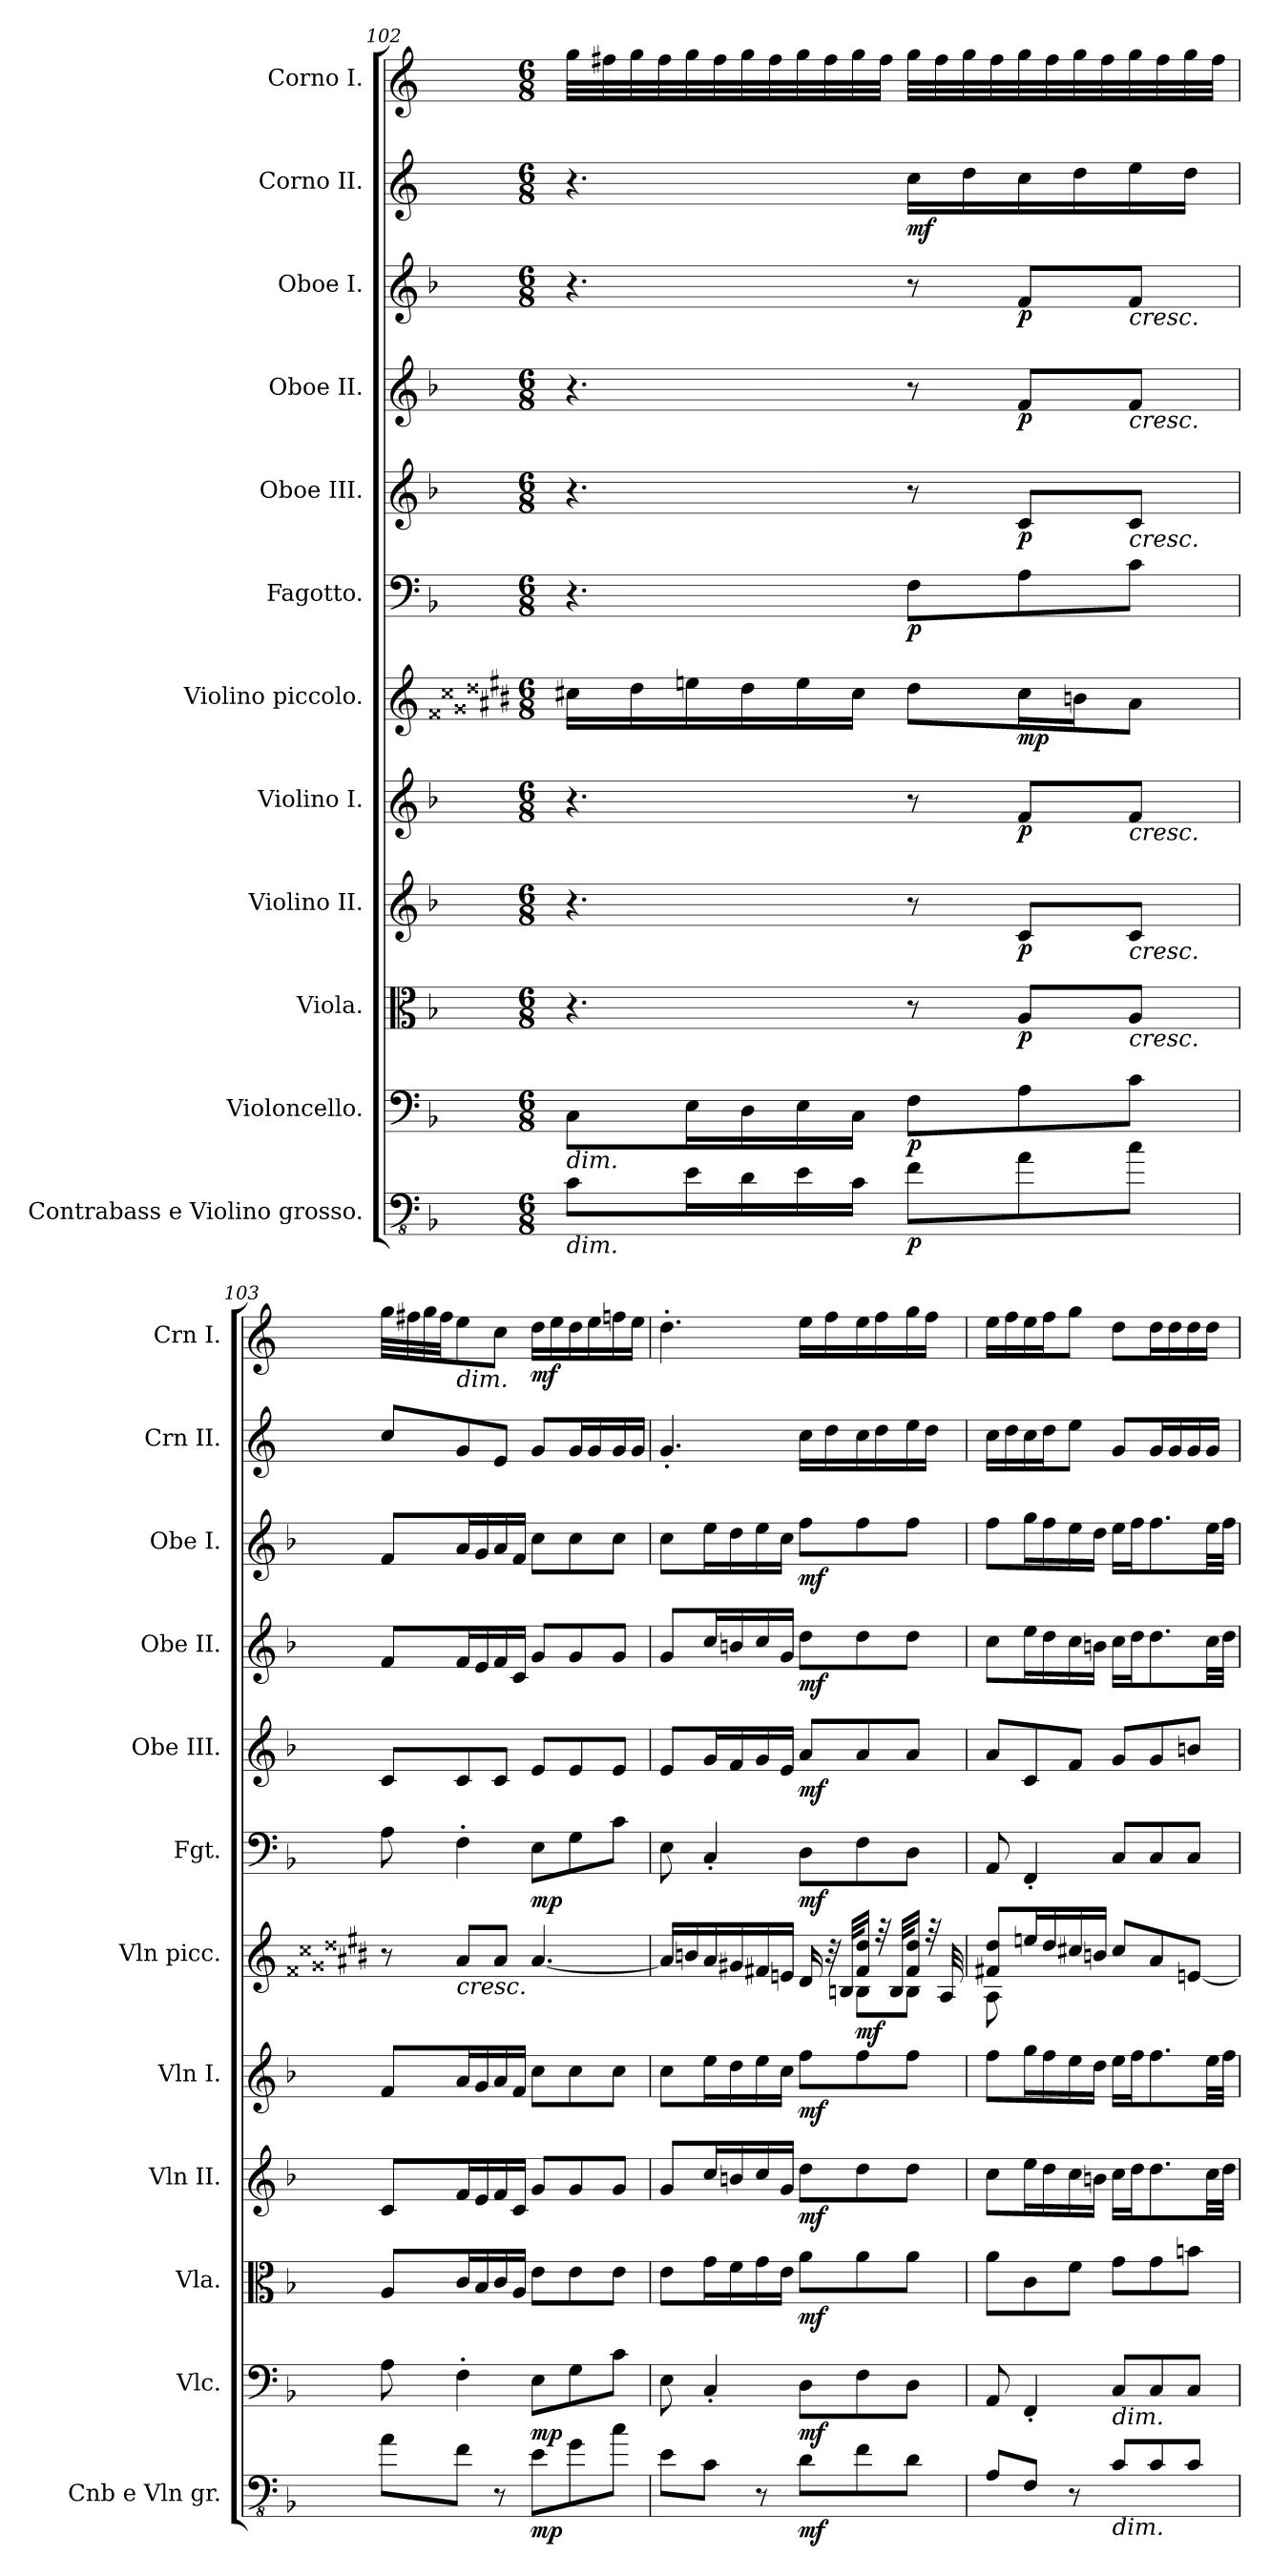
**kern	**dynam	**kern	**dynam	**kern	**dynam	**kern	**dynam	**kern	**dynam	**kern	**dynam	**kern	**dynam	**kern	**dynam	**kern	**dynam	**kern	**dynam	**kern	**dynam	**kern	**dynam
*part12	*part12	*part11	*part11	*part10	*part10	*part9	*part9	*part8	*part8	*part7	*part7	*part6	*part6	*part5	*part5	*part4	*part4	*part3	*part3	*part2	*part2	*part1	*part1
*staff12	*staff12	*staff11	*staff11	*staff10	*staff10	*staff9	*staff9	*staff8	*staff8	*staff7	*staff7	*staff6	*staff6	*staff5	*staff5	*staff4	*staff4	*staff3	*staff3	*staff2	*staff2	*staff1	*staff1
*I"Contrabass e Violino grosso.	*	*I"Violoncello.	*	*I"Viola.	*	*I"Violino II.	*	*I"Violino I.	*	*I"Violino piccolo.	*	*I"Fagotto.	*	*I"Oboe III.	*	*I"Oboe II.	*	*I"Oboe I.	*	*I"Corno II.	*	*I"Corno I.	*
*I'Cnb e Vln gr.	*	*I'Vlc.	*	*I'Vla.	*	*I'Vln II.	*	*I'Vln I.	*	*I'Vln picc.	*	*I'Fgt.	*	*I'Obe III.	*	*I'Obe II.	*	*I'Obe I.	*	*I'Crn II.	*	*I'Crn I.	*
*clefFv4	*	*clefF4	*	*clefC3	*	*clefG2	*	*clefG2	*	*clefG2	*	*clefF4	*	*clefG2	*	*clefG2	*	*clefG2	*	*clefG2	*	*clefG2	*
*ITrd7c12	*	*	*	*	*	*	*	*	*	*ITrd-1c-3	*	*	*	*	*	*	*	*	*	*ITrd4c7	*	*ITrd4c7	*
*k[b-]	*	*k[b-]	*	*k[b-]	*	*k[b-]	*	*k[b-]	*	*k[f##c##g##d##a#e#b#]	*	*k[b-]	*	*k[b-]	*	*k[b-]	*	*k[b-]	*	*k[b-]	*	*k[b-]	*
*M6/8	*	*M6/8	*	*M6/8	*	*M6/8	*	*M6/8	*	*M6/8	*	*M6/8	*	*M6/8	*	*M6/8	*	*M6/8	*	*M6/8	*	*M6/8	*
=102	=102	=102	=102	=102	=102	=102	=102	=102	=102	=102	=102	=102	=102	=102	=102	=102	=102	=102	=102	=102	=102	=102	=102
!	!	!LO:TX:b:i:t=dim.	!	!	!	!	!	!	!	!	!	!	!	!	!	!	!	!	!	!	!	!	!
!LO:TX:b:i:t=dim.	!	!	!	!	!	!	!	!	!	!	!	!	!	!	!	!	!	!	!	!	!	!	!
8CC\L	.	8C\L	.	4.r	.	4.r	.	4.r	.	16dd##\LL	.	4.r	.	4.r	.	4.r	.	4.r	.	4.r	.	32cc\LLL	.
.	.	.	.	.	.	.	.	.	.	.	.	.	.	.	.	.	.	.	.	.	.	32bn\	.
.	.	.	.	.	.	.	.	.	.	16ee#\	.	.	.	.	.	.	.	.	.	.	.	32cc\	.
.	.	.	.	.	.	.	.	.	.	.	.	.	.	.	.	.	.	.	.	.	.	32b\	.
16EE\L	.	16E\L	.	.	.	.	.	.	.	16ff##\	.	.	.	.	.	.	.	.	.	.	.	32cc\	.
.	.	.	.	.	.	.	.	.	.	.	.	.	.	.	.	.	.	.	.	.	.	32b\	.
16DD\	.	16D\	.	.	.	.	.	.	.	16ee#\	.	.	.	.	.	.	.	.	.	.	.	32cc\	.
.	.	.	.	.	.	.	.	.	.	.	.	.	.	.	.	.	.	.	.	.	.	32b\	.
16EE\	.	16E\	.	.	.	.	.	.	.	16ff##\	.	.	.	.	.	.	.	.	.	.	.	32cc\	.
.	.	.	.	.	.	.	.	.	.	.	.	.	.	.	.	.	.	.	.	.	.	32b\	.
16CC\JJ	.	16C\JJ	.	.	.	.	.	.	.	16dd##\JJ	.	.	.	.	.	.	.	.	.	.	.	32cc\	.
.	.	.	.	.	.	.	.	.	.	.	.	.	.	.	.	.	.	.	.	.	.	32b\JJJ	.
!	!LO:DY:b	!	!LO:DY:b	!	!	!	!	!	!	!	!	!	!LO:DY:b	!	!	!	!	!	!	!	!LO:DY:b	!	!
8FF\L	p	8F\L	p	8r	.	8r	.	8r	.	8ee#\L	.	8F\L	p	8r	.	8r	.	8r	.	16f\LL	mf	32cc\LLL	.
.	.	.	.	.	.	.	.	.	.	.	.	.	.	.	.	.	.	.	.	.	.	32b\	.
.	.	.	.	.	.	.	.	.	.	.	.	.	.	.	.	.	.	.	.	16g\	.	32cc\	.
.	.	.	.	.	.	.	.	.	.	.	.	.	.	.	.	.	.	.	.	.	.	32b\	.
!	!	!	!	!	!LO:DY:b	!	!LO:DY:b	!	!LO:DY:b	!	!LO:DY:b	!	!	!	!LO:DY:b	!	!LO:DY:b	!	!LO:DY:b	!	!	!	!
8AA\	.	8A\	.	8A/L	p	8c/L	p	8f/L	p	16dd##\L	mp	8A\	.	8c/L	p	8f/L	p	8f/L	p	16f\	.	32cc\	.
.	.	.	.	.	.	.	.	.	.	.	.	.	.	.	.	.	.	.	.	.	.	32b\	.
.	.	.	.	.	.	.	.	.	.	16cc##\J	.	.	.	.	.	.	.	.	.	16g\	.	32cc\	.
.	.	.	.	.	.	.	.	.	.	.	.	.	.	.	.	.	.	.	.	.	.	32b\	.
!	!	!	!	!	!	!	!	!	!	!	!	!	!	!	!	!	!	!LO:TX:b:i:t=cresc.	!	!	!	!	!
!	!	!	!	!	!	!	!	!	!	!	!	!	!	!	!	!LO:TX:b:i:t=cresc.	!	!	!	!	!	!	!
!	!	!	!	!	!	!	!	!	!	!	!	!	!	!LO:TX:b:i:t=cresc.	!	!	!	!	!	!	!	!	!
!	!	!	!	!	!	!	!	!LO:TX:b:i:t=cresc.	!	!	!	!	!	!	!	!	!	!	!	!	!	!	!
!	!	!	!	!	!	!LO:TX:b:i:t=cresc.	!	!	!	!	!	!	!	!	!	!	!	!	!	!	!	!	!
!	!	!	!	!LO:TX:b:i:t=cresc.	!	!	!	!	!	!	!	!	!	!	!	!	!	!	!	!	!	!	!
8C\J	.	8c\J	.	8A/J	.	8c/J	.	8f/J	.	8b#\J	.	8c\J	.	8c/J	.	8f/J	.	8f/J	.	16a\	.	32cc\	.
.	.	.	.	.	.	.	.	.	.	.	.	.	.	.	.	.	.	.	.	.	.	32b\	.
.	.	.	.	.	.	.	.	.	.	.	.	.	.	.	.	.	.	.	.	16g\JJ	.	32cc\	.
.	.	.	.	.	.	.	.	.	.	.	.	.	.	.	.	.	.	.	.	.	.	32b\JJJ	.
!!LO:PB:g=z
=103	=103	=103	=103	=103	=103	=103	=103	=103	=103	=103	=103	=103	=103	=103	=103	=103	=103	=103	=103	=103	=103	=103	=103
8AA\L	.	8A\	.	8A/L	.	8c/L	.	8f/L	.	8r	.	8A\	.	8c/L	.	8f/L	.	8f/L	.	8f/L	.	32cc\LLL	.
.	.	.	.	.	.	.	.	.	.	.	.	.	.	.	.	.	.	.	.	.	.	32bn\	.
.	.	.	.	.	.	.	.	.	.	.	.	.	.	.	.	.	.	.	.	.	.	32cc\	.
.	.	.	.	.	.	.	.	.	.	.	.	.	.	.	.	.	.	.	.	.	.	32b\JJ	.
!	!	!	!	!	!	!	!	!	!	!	!	!	!	!	!	!	!	!	!	!	!	!LO:TX:b:i:t=dim.	!
!	!	!	!	!	!	!	!	!	!	!LO:TX:b:i:t=cresc.	!	!	!	!	!	!	!	!	!	!	!	!	!
8FF\J	.	4F'\	.	16c/L	.	16f/L	.	16a/L	.	8b#/L	.	4F'\	.	8c/	.	16f/L	.	16a/L	.	8c/	.	8a\	.
.	.	.	.	16B-/	.	16e/	.	16g/	.	.	.	.	.	.	.	16e/	.	16g/	.	.	.	.	.
8r	.	.	.	16c/	.	16f/	.	16a/	.	8b#/J	.	.	.	8c/J	.	16f/	.	16a/	.	8A/J	.	8f\J	.
.	.	.	.	16A/JJ	.	16c/JJ	.	16f/JJ	.	.	.	.	.	.	.	16c/JJ	.	16f/JJ	.	.	.	.	.
!	!LO:DY:b	!	!LO:DY:b	!	!	!	!	!	!	!	!	!	!LO:DY:b	!	!	!	!	!	!	!	!	!	!LO:DY:b
8EE\L	mp	8E\L	mp	8e\L	.	8g/L	.	8cc\L	.	[4.b#/	.	8E\L	mp	8e/L	.	8g/L	.	8cc\L	.	8c/L	.	16g\LL	mf
.	.	.	.	.	.	.	.	.	.	.	.	.	.	.	.	.	.	.	.	.	.	16a\	.
8GG\	.	8G\	.	8e\	.	8g/	.	8cc\	.	.	.	8G\	.	8e/	.	8g/	.	8cc\	.	16c/L	.	16g\	.
.	.	.	.	.	.	.	.	.	.	.	.	.	.	.	.	.	.	.	.	16c/	.	16a\	.
8C\J	.	8c\J	.	8e\J	.	8g/J	.	8cc\J	.	.	.	8c\J	.	8e/J	.	8g/J	.	8cc\J	.	16c/	.	16b-X\	.
.	.	.	.	.	.	.	.	.	.	.	.	.	.	.	.	.	.	.	.	16c/JJ	.	16a\JJ	.
=104	=104	=104	=104	=104	=104	=104	=104	=104	=104	=104	=104	=104	=104	=104	=104	=104	=104	=104	=104	=104	=104	=104	=104
*	*	*	*	*	*	*	*	*	*	*^	*	*	*	*	*	*	*	*	*	*	*	*	*
8EE\L	.	8E\	.	8e\L	.	8g/L	.	8cc\L	.	16b#/LL]	2ryy	.	8E\	.	8e/L	.	8g/L	.	8cc\L	.	4.c'/	.	4.g'\	.
.	.	.	.	.	.	.	.	.	.	16cc##/	.	.	.	.	.	.	.	.	.	.	.	.	.	.
8CC\J	.	4C'/	.	16g\L	.	16cc/L	.	16ee\L	.	16b#/	.	.	4C'/	.	16g/L	.	16cc/L	.	16ee\L	.	.	.	.	.
.	.	.	.	16f\	.	16bn/	.	16dd\	.	16a##X/	.	.	.	.	16f/	.	16bn/	.	16dd\	.	.	.	.	.
8r	.	.	.	16g\	.	16cc/	.	16ee\	.	16g##/	.	.	.	.	16g/	.	16cc/	.	16ee\	.	.	.	.	.
.	.	.	.	16e\JJ	.	16g/JJ	.	16cc\JJ	.	16f##/JJ	.	.	.	.	16e/JJ	.	16g/JJ	.	16cc\JJ	.	.	.	.	.
!	!LO:DY:b	!	!LO:DY:b	!	!LO:DY:b	!	!LO:DY:b	!	!LO:DY:b	!	!	!	!	!LO:DY:b	!	!LO:DY:b	!	!LO:DY:b	!	!LO:DY:b	!	!	!	!
8DD\L	mf	8D\L	mf	8a\L	mf	8dd\L	mf	8ff\L	mf	16e#/	.	.	8D\L	mf	8a/L	mf	8dd\L	mf	8ff\L	mf	16f\LL	.	16a\LL	.
.	.	.	.	.	.	.	.	.	.	32r	.	.	.	.	.	.	.	.	.	.	16g\	.	16b-\	.
.	.	.	.	.	.	.	.	.	.	32c##/KLL	.	.	.	.	.	.	.	.	.	.	.	.	.	.
!	!	!	!	!	!	!	!	!	!	!	!	!LO:DY:b	!	!	!	!	!	!	!	!	!	!	!	!
8FF\	.	8F\	.	8a\	.	8dd\	.	8ff\	.	16g##/ 16ee#/JJ	8c##\L	mf	8F\	.	8a/	.	8dd\	.	8ff\	.	16f\	.	16a\	.
.	.	.	.	.	.	.	.	.	.	32r	.	.	.	.	.	.	.	.	.	.	16g\	.	16b-\	.
.	.	.	.	.	.	.	.	.	.	32c##/KLL	.	.	.	.	.	.	.	.	.	.	.	.	.	.
8DD\J	.	8D\J	.	8a\J	.	8dd\J	.	8ff\J	.	16g##/ 16ee#/JJ	8c##\J	.	8D\J	.	8a/J	.	8dd\J	.	8ff\J	.	16a\	.	16cc\	.
.	.	.	.	.	.	.	.	.	.	32r	.	.	.	.	.	.	.	.	.	.	16g\JJ	.	16b-\JJ	.
.	.	.	.	.	.	.	.	.	.	32B#/	.	.	.	.	.	.	.	.	.	.	.	.	.	.
=105	=105	=105	=105	=105	=105	=105	=105	=105	=105	=105	=105	=105	=105	=105	=105	=105	=105	=105	=105	=105	=105	=105	=105	=105
8AAA/L	.	8AA/	.	8a\L	.	8cc\L	.	8ff\L	.	8g##/ 8ee#/L	8B#\	.	8AA/	.	8a/L	.	8cc\L	.	8ff\L	.	16f\LL	.	16a\LL	.
.	.	.	.	.	.	.	.	.	.	.	.	.	.	.	.	.	.	.	.	.	16g\	.	16b-\	.
8FFF/J	.	4FF'/	.	8c\	.	16ee\L	.	16gg\L	.	16ff##/L	2ryy	.	4FF'/	.	8c/	.	16ee\L	.	16gg\L	.	16f\	.	16a\	.
.	.	.	.	.	.	16dd\	.	16ff\	.	16ee#/	.	.	.	.	.	.	16dd\	.	16ff\	.	16g\J	.	16b-\J	.
8r	.	.	.	8f\J	.	16cc\	.	16ee\	.	16dd##/	.	.	.	.	8f/J	.	16cc\	.	16ee\	.	8a\J	.	8cc\J	.
.	.	.	.	.	.	16bn\JJ	.	16dd\JJ	.	16cc##/JJ	.	.	.	.	.	.	16bn\JJ	.	16dd\JJ	.	.	.	.	.
!	!	!LO:TX:b:i:t=dim.	!	!	!	!	!	!	!	!	!	!	!	!	!	!	!	!	!	!	!	!	!	!
!LO:TX:b:i:t=dim.	!	!	!	!	!	!	!	!	!	!	!	!	!	!	!	!	!	!	!	!	!	!	!	!
8CC/L	.	8C/L	.	8g\L	.	16cc\LL	.	16ee\LL	.	8dd##/L	.	.	8C/L	.	8g/L	.	16cc\LL	.	16ee\LL	.	8c/L	.	8g\L	.
.	.	.	.	.	.	16dd\J	.	16ff\J	.	.	.	.	.	.	.	.	16dd\J	.	16ff\J	.	.	.	.	.
8CC/	.	8C/	.	8g\	.	8.dd\	.	8.ff\	.	8b#/	.	.	8C/	.	8g/	.	8.dd\	.	8.ff\	.	16c/L	.	16g\L	.
.	.	.	.	.	.	.	.	.	.	.	.	.	.	.	.	.	.	.	.	.	16c/	.	16g\	.
8CC/J	.	8C/J	.	8bn\J	.	.	.	.	.	[8f##/J	8ryy	.	8C/J	.	8bn/J	.	.	.	.	.	16c/	.	16g\	.
.	.	.	.	.	.	32cc\LL	.	32ee\LL	.	.	.	.	.	.	.	.	32cc\LL	.	32ee\LL	.	16c/JJ	.	16g\JJ	.
.	.	.	.	.	.	32dd\JJJ	.	32ff\JJJ	.	.	.	.	.	.	.	.	32dd\JJJ	.	32ff\JJJ	.	.	.	.	.
*	*	*	*	*	*	*	*	*	*	*v	*v	*	*	*	*	*	*	*	*	*	*	*	*	*
=	=	=	=	=	=	=	=	=	=	=	=	=	=	=	=	=	=	=	=	=	=	=	=
*-	*-	*-	*-	*-	*-	*-	*-	*-	*-	*-	*-	*-	*-	*-	*-	*-	*-	*-	*-	*-	*-	*-	*-
